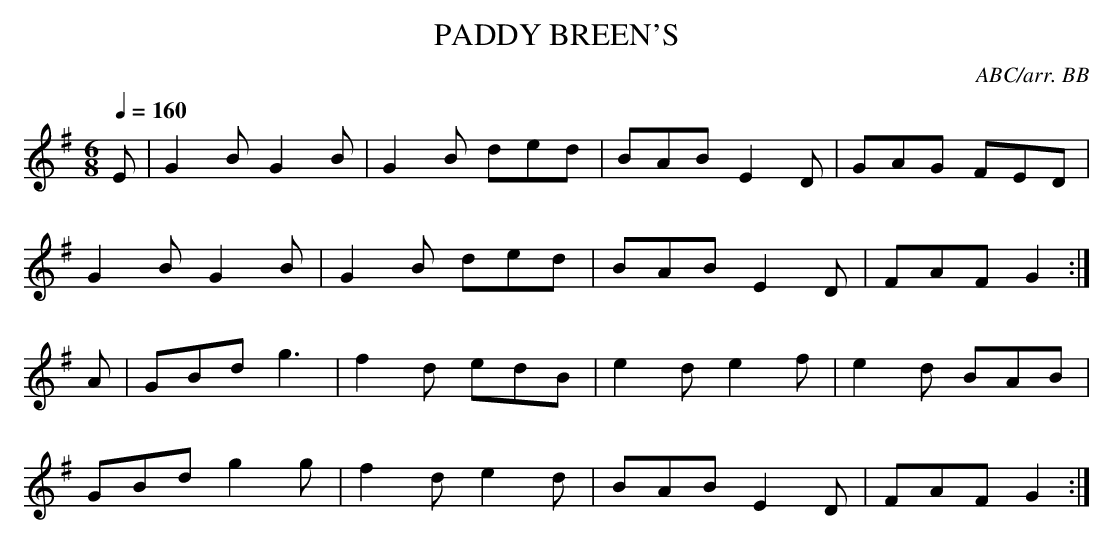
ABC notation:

X:1
T:PADDY BREEN'S
C:ABC/arr. BB
L:1/8
Q:1/4=160
M:6/8
K:G
E|G2B G2B|G2B ded|BAB E2D|GAG FED|
G2B G2B|G2B ded|BAB E2D|FAF G2 :|
A|GBd g3|f2d edB|e2d e2f|e2d BAB|
GBd g2g|f2d e2d|BAB E2D|FAF G2 :|
